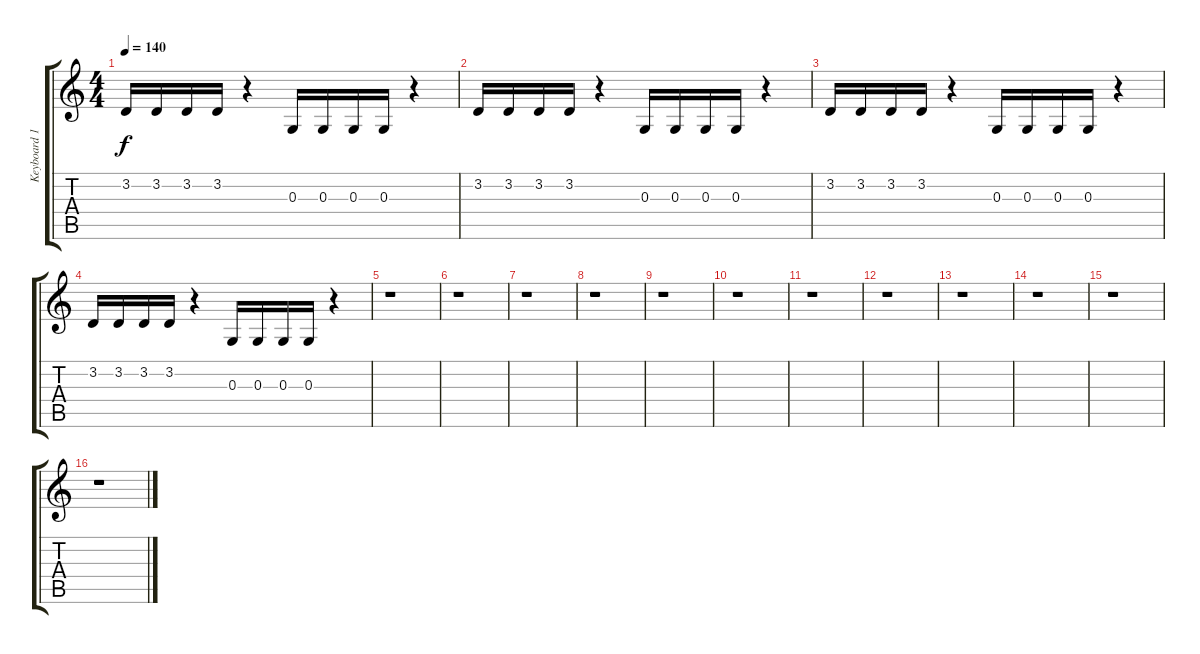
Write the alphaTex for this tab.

\track ("Keyboard 1 (Intro)" "Keyboard 1") {instrument woodblock}
\staff {score tabs}
\tuning (E4 B3 G3 D3 A2 E2) {hide}
\ts (4 4)
\tempo 140
\clef g2
\ks c
3.2.16{dy f instrument woodblock} 3.2.16 3.2.16 3.2.16 r.4 0.3.16 0.3.16 0.3.16 0.3.16 r.4 |
3.2.16 3.2.16 3.2.16 3.2.16 r.4 0.3.16 0.3.16 0.3.16 0.3.16 r.4 |
3.2.16 3.2.16 3.2.16 3.2.16 r.4 0.3.16 0.3.16 0.3.16 0.3.16 r.4 |
3.2.16 3.2.16 3.2.16 3.2.16 r.4 0.3.16 0.3.16 0.3.16 0.3.16 r.4 |
r.1 |
r.1 |
r.1 |
r.1 |
r.1 |
r.1 |
r.1 |
r.1 |
r.1 |
r.1 |
r.1 |
r.1
